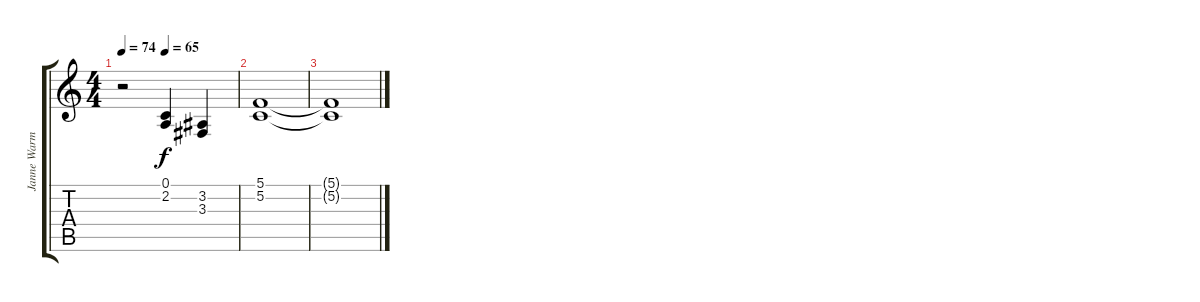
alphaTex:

\track ("Janne Warman" "Janne Warm") {instrument stringensemble1}
\staff {score tabs}
\tuning (C4 G3 Eb3 Bb2 F2 C2) {hide}
\ts (4 4)
\tempo 74
\tempo (65 0.375)
\clef g2
\ks c
r.2{dy f} (0.1 2.2).4 (3.2 3.3).4 |
(5.1 5.2).1 |
(5.1{t} 5.2{t}).1
